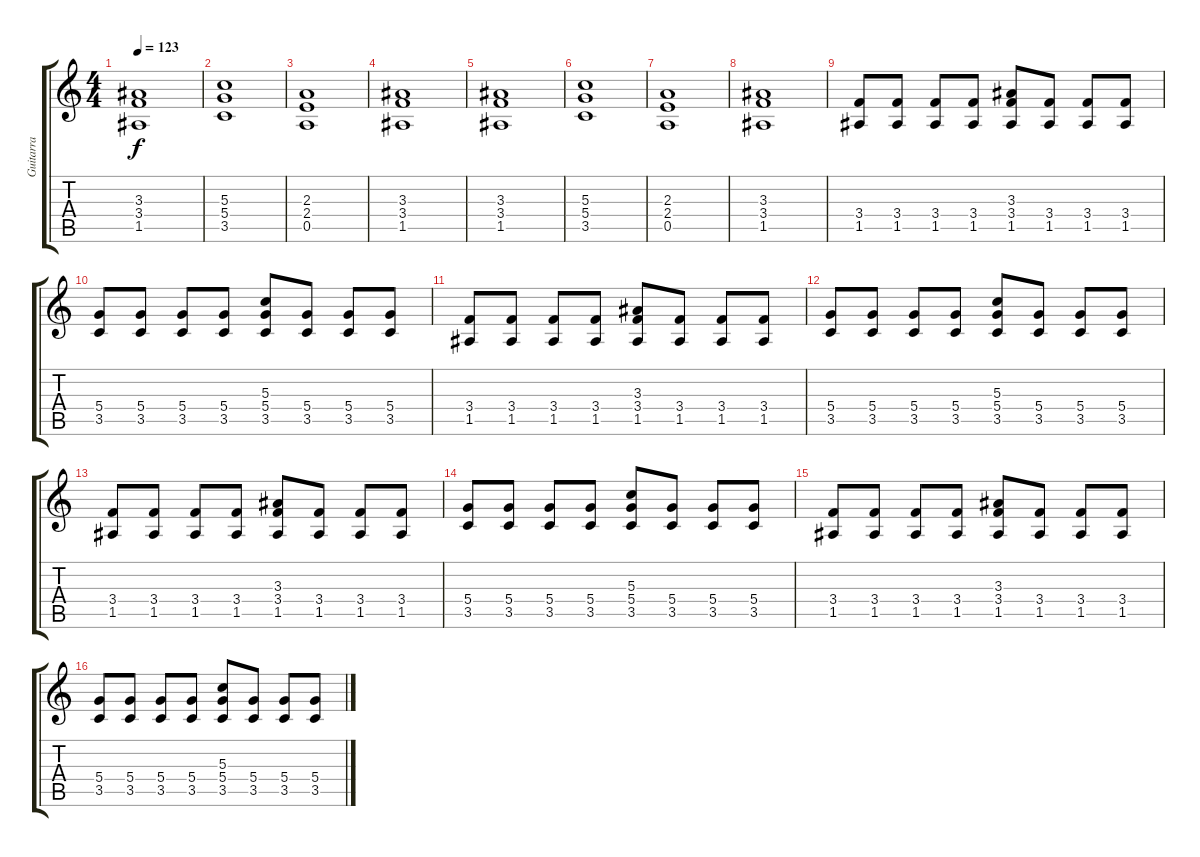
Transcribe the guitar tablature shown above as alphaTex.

\track ("Guitarra" "Guitarra") {instrument distortionguitar}
\staff {score tabs}
\tuning (E4 B3 G3 D3 A2 E2) {hide}
\ts (4 4)
\tempo 123
\clef g2
\ks c
(3.3 3.4 1.5).1{dy f} |
(5.3 5.4 3.5).1 |
(2.3 2.4 0.5).1 |
(3.3 3.4 1.5).1 |
(3.3 3.4 1.5).1 |
(5.3 5.4 3.5).1 |
(2.3 2.4 0.5).1 |
(3.3 3.4 1.5).1 |
(3.4 1.5).8 (3.4 1.5).8 (3.4 1.5).8 (3.4 1.5).8 (3.3 3.4 1.5).8 (3.4 1.5).8 (3.4 1.5).8 (3.4 1.5).8 |
(5.4 3.5).8 (5.4 3.5).8 (5.4 3.5).8 (5.4 3.5).8 (5.3 5.4 3.5).8 (5.4 3.5).8 (5.4 3.5).8 (5.4 3.5).8 |
(3.4 1.5).8 (3.4 1.5).8 (3.4 1.5).8 (3.4 1.5).8 (3.3 3.4 1.5).8 (3.4 1.5).8 (3.4 1.5).8 (3.4 1.5).8 |
(5.4 3.5).8 (5.4 3.5).8 (5.4 3.5).8 (5.4 3.5).8 (5.3 5.4 3.5).8 (5.4 3.5).8 (5.4 3.5).8 (5.4 3.5).8 |
(3.4 1.5).8 (3.4 1.5).8 (3.4 1.5).8 (3.4 1.5).8 (3.3 3.4 1.5).8 (3.4 1.5).8 (3.4 1.5).8 (3.4 1.5).8 |
(5.4 3.5).8 (5.4 3.5).8 (5.4 3.5).8 (5.4 3.5).8 (5.3 5.4 3.5).8 (5.4 3.5).8 (5.4 3.5).8 (5.4 3.5).8 |
(3.4 1.5).8 (3.4 1.5).8 (3.4 1.5).8 (3.4 1.5).8 (3.3 3.4 1.5).8 (3.4 1.5).8 (3.4 1.5).8 (3.4 1.5).8 |
(5.4 3.5).8 (5.4 3.5).8 (5.4 3.5).8 (5.4 3.5).8 (5.3 5.4 3.5).8 (5.4 3.5).8 (5.4 3.5).8 (5.4 3.5).8
